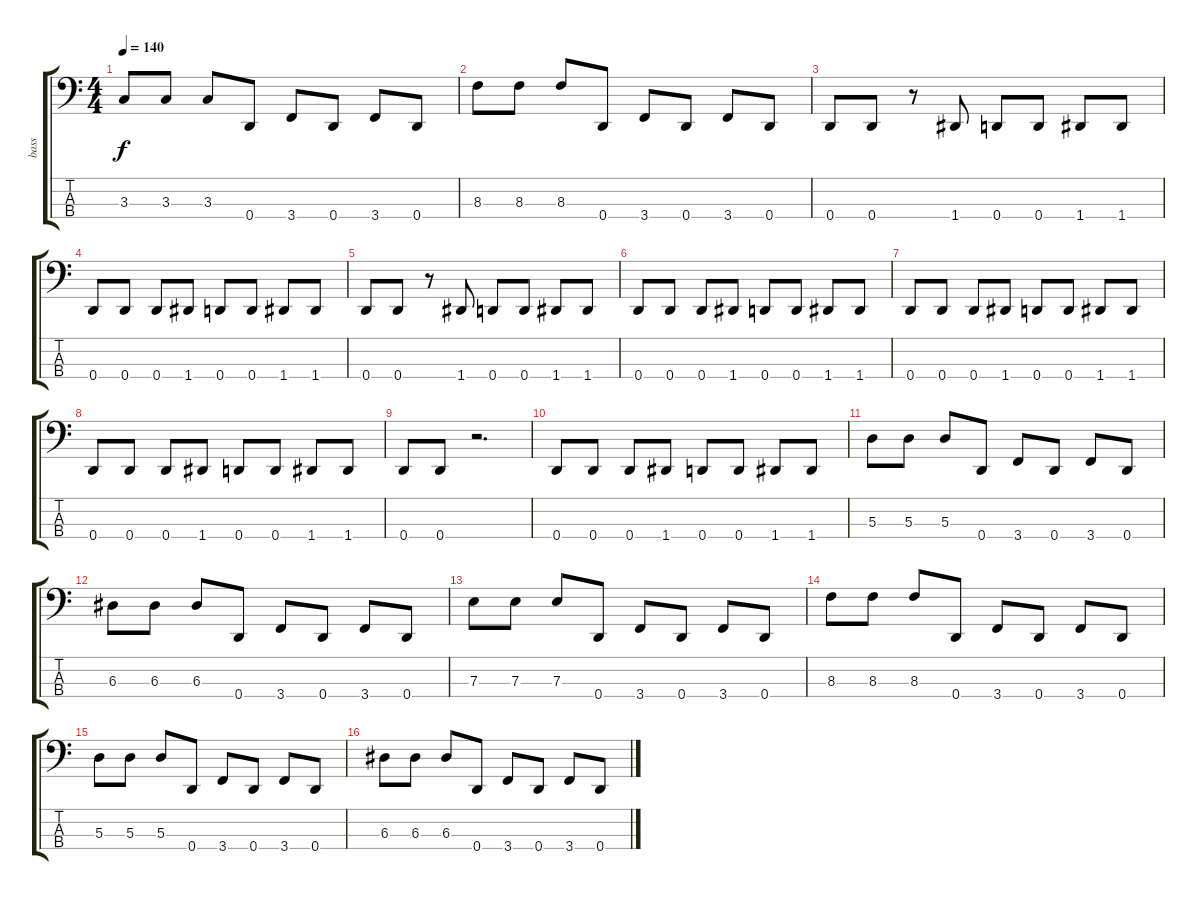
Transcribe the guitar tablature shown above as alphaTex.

\track ("bass" "bass") {instrument electricbassfinger}
\staff {score tabs}
\tuning (G2 D2 A1 D1) {hide}
\ts (4 4)
\tempo 140
\clef f4
\ks c
3.3.8{dy f} 3.3.8 3.3.8 0.4.8 3.4.8 0.4.8 3.4.8 0.4.8 |
8.3.8 8.3.8 8.3.8 0.4.8 3.4.8 0.4.8 3.4.8 0.4.8 |
0.4.8 0.4.8 r.8 1.4.8 0.4.8 0.4.8 1.4.8 1.4.8 |
0.4.8 0.4.8 0.4.8 1.4.8 0.4.8 0.4.8 1.4.8 1.4.8 |
0.4.8 0.4.8 r.8 1.4.8 0.4.8 0.4.8 1.4.8 1.4.8 |
0.4.8 0.4.8 0.4.8 1.4.8 0.4.8 0.4.8 1.4.8 1.4.8 |
0.4.8 0.4.8 0.4.8 1.4.8 0.4.8 0.4.8 1.4.8 1.4.8 |
0.4.8 0.4.8 0.4.8 1.4.8 0.4.8 0.4.8 1.4.8 1.4.8 |
0.4.8 0.4.8 r.2{d} |
0.4.8 0.4.8 0.4.8 1.4.8 0.4.8 0.4.8 1.4.8 1.4.8 |
5.3.8 5.3.8 5.3.8 0.4.8 3.4.8 0.4.8 3.4.8 0.4.8 |
6.3.8 6.3.8 6.3.8 0.4.8 3.4.8 0.4.8 3.4.8 0.4.8 |
7.3.8 7.3.8 7.3.8 0.4.8 3.4.8 0.4.8 3.4.8 0.4.8 |
8.3.8 8.3.8 8.3.8 0.4.8 3.4.8 0.4.8 3.4.8 0.4.8 |
5.3.8 5.3.8 5.3.8 0.4.8 3.4.8 0.4.8 3.4.8 0.4.8 |
6.3.8 6.3.8 6.3.8 0.4.8 3.4.8 0.4.8 3.4.8 0.4.8
